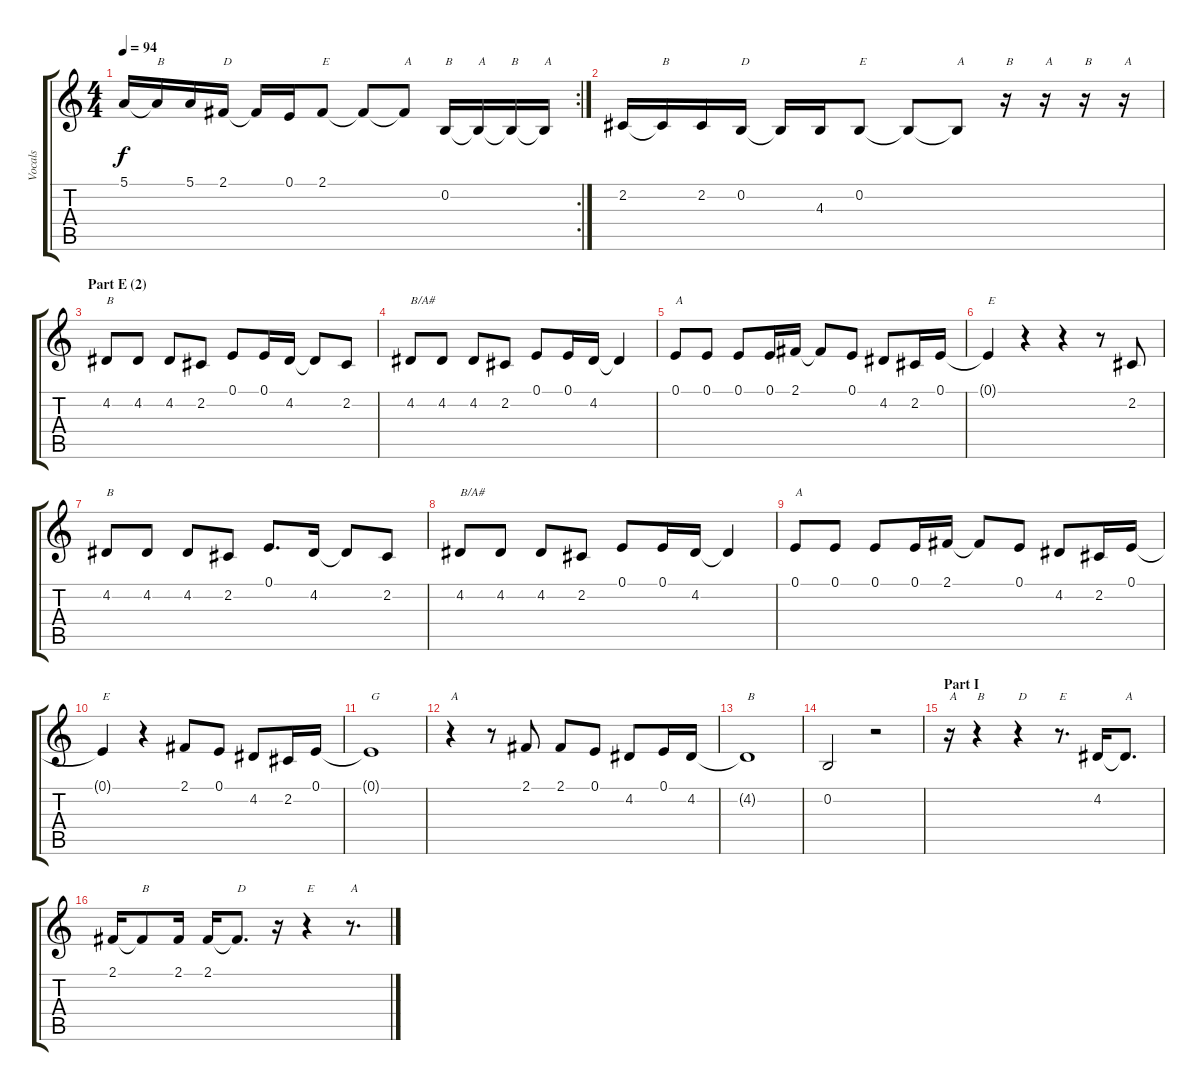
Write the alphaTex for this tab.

\track ("Vocals" "Vocals") {instrument altosax}
\staff {score tabs}
\tuning (E4 B3 G3 D3 A2 E2) {hide}
\rc 2
\ts (4 4)
\tempo 94
\clef g2
\ks c
5.1.16{dy f} 5.1{t}.16{txt "B"} 5.1.16 2.1.16{txt "D"} 2.1{t}.16 0.1.16 2.1.8{txt "E"} 2.1{t}.8 2.1{t}.8{txt "A"} 0.2.16{txt "B"} 0.2{t}.16{txt "A"} 0.2{t}.16{txt "B"} 0.2{t}.16{txt "A"} |
2.2.16 2.2{t}.16{txt "B"} 2.2.16 0.2.16{txt "D"} 0.2{t}.16 4.3.16 0.2.8{txt "E"} 0.2{t}.8 0.2{t}.8{txt "A"} r.16{txt "B"} r.16{txt "A"} r.16{txt "B"} r.16{txt "A"} |
\section ("" "Part E (2)")
4.2.8{txt "B"} 4.2.8 4.2.8 2.2.8 0.1.8 0.1.16 4.2.16 4.2{t}.8 2.2.8 |
4.2.8{txt "B/A#"} 4.2.8 4.2.8 2.2.8 0.1.8 0.1.16 4.2.16 4.2{t}.4 |
0.1.8{txt "A"} 0.1.8 0.1.8 0.1.16 2.1.16 2.1{t}.8 0.1.8 4.2.8 2.2.16 0.1.16 |
0.1{t}.4{txt "E"} r.4 r.4 r.8 2.2.8 |
4.2.8{txt "B"} 4.2.8 4.2.8 2.2.8 0.1.8{d} 4.2.16 4.2{t}.8 2.2.8 |
4.2.8{txt "B/A#"} 4.2.8 4.2.8 2.2.8 0.1.8 0.1.16 4.2.16 4.2{t}.4 |
0.1.8{txt "A"} 0.1.8 0.1.8 0.1.16 2.1.16 2.1{t}.8 0.1.8 4.2.8 2.2.16 0.1.16 |
0.1{t}.4{txt "E"} r.4 2.1.8 0.1.8 4.2.8 2.2.16 0.1.16 |
0.1{t}.1{txt "G"} |
r.4{txt "A"} r.8 2.1.8 2.1.8 0.1.8 4.2.8 0.1.16 4.2.16 |
4.2{t}.1{txt "B"} |
0.2.2 r.2 |
\section ("" "Part I")
r.16{txt "A"} r.4{txt "B"} r.4{txt "D"} r.8{d txt "E"} 4.2.16 4.2{t}.8{d txt "A"} |
2.1.16 2.1{t}.8{txt "B"} 2.1.16 2.1.16 2.1{t}.8{d txt "D"} r.16 r.4{txt "E"} r.8{d txt "A"}
